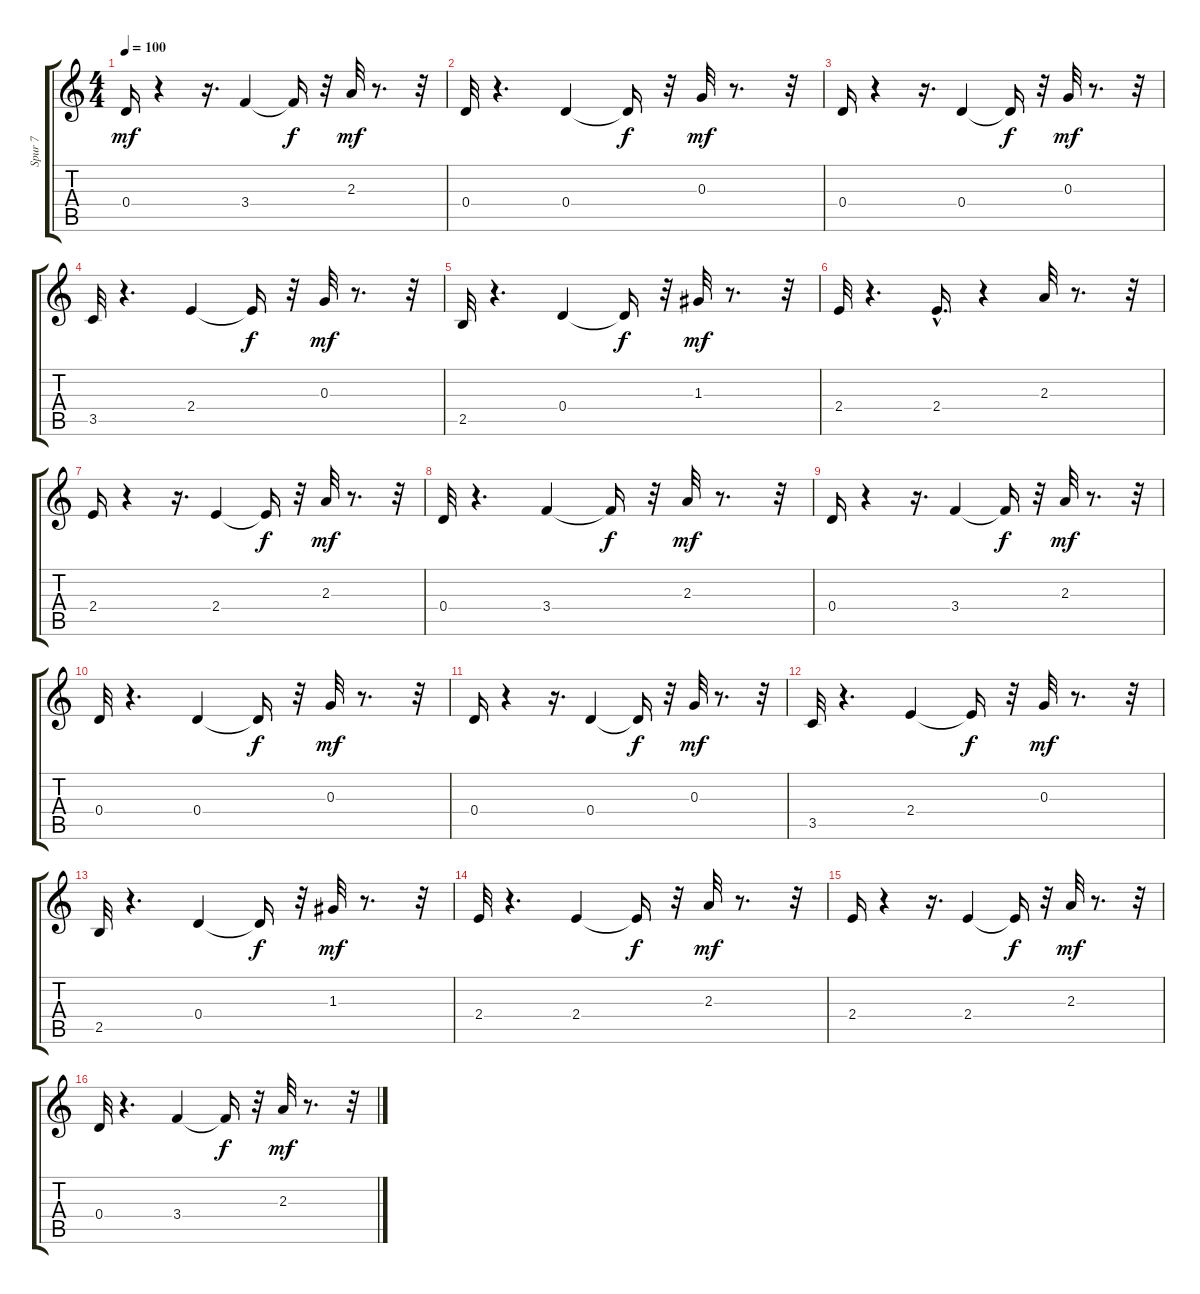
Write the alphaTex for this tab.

\track ("Spur 7" "Spur 7") {instrument electricguitarmuted}
\staff {score tabs}
\tuning (E4 B3 G3 D3 A2 E2) {hide}
\ts (4 4)
\tempo 100
\clef g2
\ks c
0.4.16{dy mf} r.4 r.16{d} 3.4.4 3.4{t}.16{dy f} r.32 2.3.32{dy mf} r.8{d} r.32 |
0.4.32 r.4{d} 0.4.4 0.4{t}.16{dy f} r.32 0.3.32{dy mf} r.8{d} r.32 |
0.4.16 r.4 r.16{d} 0.4.4 0.4{t}.16{dy f} r.32 0.3.32{dy mf} r.8{d} r.32 |
3.5.32 r.4{d} 2.4.4 2.4{t}.16{dy f} r.32 0.3.32{dy mf} r.8{d} r.32 |
2.5.32 r.4{d} 0.4.4 0.4{t}.16{dy f} r.32 1.3.32{dy mf} r.8{d} r.32 |
2.4.32 r.4{d} 2.4{hac}.16{d} r.4 2.3.32 r.8{d} r.32 |
2.4.16 r.4 r.16{d} 2.4.4 2.4{t}.16{dy f} r.32 2.3.32{dy mf} r.8{d} r.32 |
0.4.32 r.4{d} 3.4.4 3.4{t}.16{dy f} r.32 2.3.32{dy mf} r.8{d} r.32 |
0.4.16 r.4 r.16{d} 3.4.4 3.4{t}.16{dy f} r.32 2.3.32{dy mf} r.8{d} r.32 |
0.4.32 r.4{d} 0.4.4 0.4{t}.16{dy f} r.32 0.3.32{dy mf} r.8{d} r.32 |
0.4.16 r.4 r.16{d} 0.4.4 0.4{t}.16{dy f} r.32 0.3.32{dy mf} r.8{d} r.32 |
3.5.32 r.4{d} 2.4.4 2.4{t}.16{dy f} r.32 0.3.32{dy mf} r.8{d} r.32 |
2.5.32 r.4{d} 0.4.4 0.4{t}.16{dy f} r.32 1.3.32{dy mf} r.8{d} r.32 |
2.4.32 r.4{d} 2.4.4 2.4{t}.16{dy f} r.32 2.3.32{dy mf} r.8{d} r.32 |
2.4.16 r.4 r.16{d} 2.4.4 2.4{t}.16{dy f} r.32 2.3.32{dy mf} r.8{d} r.32 |
0.4.32 r.4{d} 3.4.4 3.4{t}.16{dy f} r.32 2.3.32{dy mf} r.8{d} r.32
